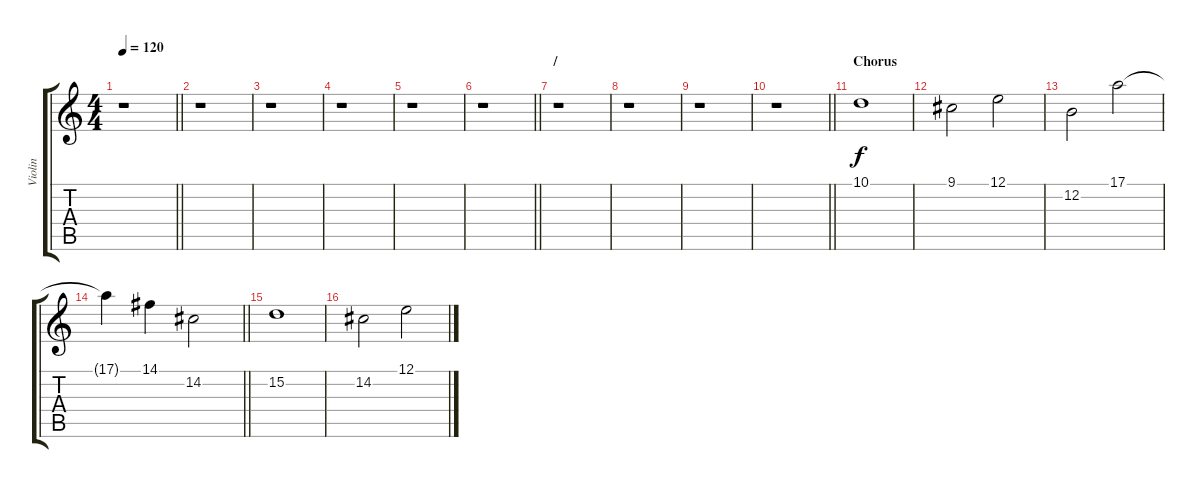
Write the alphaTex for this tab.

\track ("Violin" "Violin") {instrument violin}
\staff {score tabs}
\tuning (E4 B3 G3 D3 A2 E2) {hide}
\ts (4 4)
\tempo 120
\clef g2
\barLineRight lightlight
\ks c
r.1{dy f} |
r.1 |
r.1 |
r.1 |
r.1 |
\barLineRight lightlight
r.1 |
\section ("" "/")
r.1 |
r.1 |
r.1 |
\barLineRight lightlight
r.1 |
\section ("" "Chorus")
10.1.1 |
9.1.2 12.1.2 |
12.2.2 17.1.2 |
\barLineRight lightlight
17.1{t}.4 14.1.4 14.2.2 |
15.2.1 |
14.2.2 12.1.2
